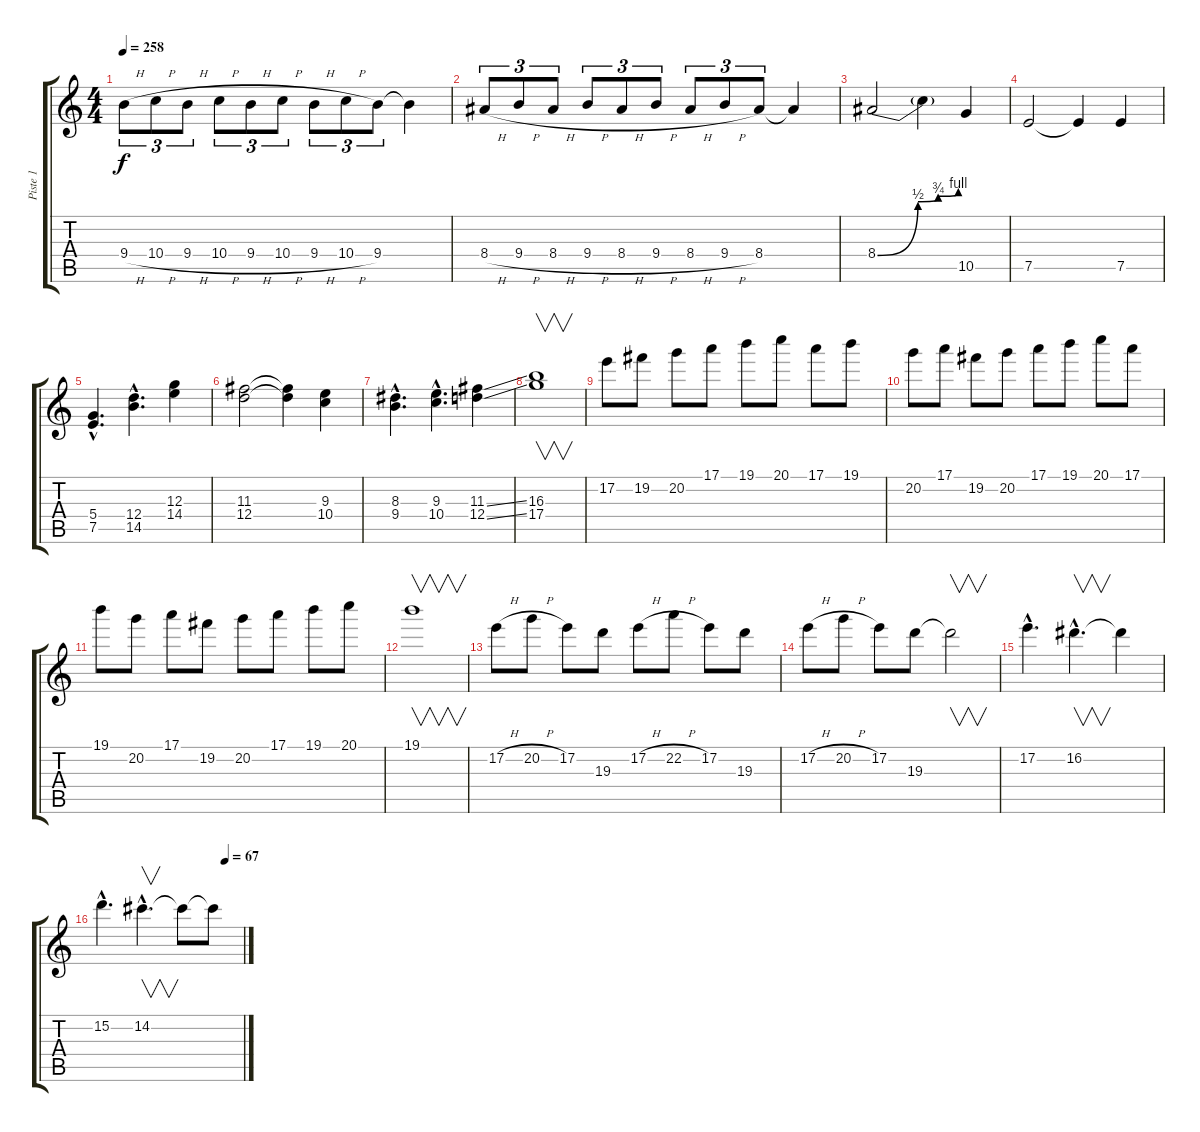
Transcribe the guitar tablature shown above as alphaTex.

\track ("Piste 1" "Piste 1") {instrument acousticguitarnylon}
\staff {score tabs}
\tuning (E4 B3 G3 D3 A2 E2) {hide}
\ts (4 4)
\tempo 258
\clef g2
\ks c
9.4{h}.8{tu (3 2) dy f} 10.4{h}.8{tu (3 2)} 9.4{h}.8{tu (3 2)} 10.4{h}.8{tu (3 2)} 9.4{h}.8{tu (3 2)} 10.4{h}.8{tu (3 2)} 9.4{h}.8{tu (3 2)} 10.4{h}.8{tu (3 2)} 9.4.8{tu (3 2)} 9.4{t}.4 |
8.4{h}.8{tu (3 2)} 9.4{h}.8{tu (3 2)} 8.4{h}.8{tu (3 2)} 9.4{h}.8{tu (3 2)} 8.4{h}.8{tu (3 2)} 9.4{h}.8{tu (3 2)} 8.4{h}.8{tu (3 2)} 9.4{h}.8{tu (3 2)} 8.4.8{tu (3 2)} 8.4{t}.4 |
8.4{be (custom 0 0 30 2 45 3 60 4)}.2 8.4{t}.4 10.5.4 |
7.5.2 7.5{t}.4 7.5.4 |
(5.4{hac} 7.5{hac}).4{d} (12.4{hac} 14.5{hac}).4{d} (12.3 14.4).4 |
(11.3 12.4).2 (11.3{t} 12.4{t}).4 (9.3 10.4).4 |
(8.3{hac} 9.4{hac}).4{d} (9.3{hac} 10.4{hac}).4{d} (11.3{ss} 12.4{ss}).4 |
(16.3 17.4).1{v} |
17.2.8 19.2.8 20.2.8 17.1.8 19.1.8 20.1.8 17.1.8 19.1.8 |
20.2.8 17.1.8 19.2.8 20.2.8 17.1.8 19.1.8 20.1.8 17.1.8 |
19.1.8 20.2.8 17.1.8 19.2.8 20.2.8 17.1.8 19.1.8 20.1.8 |
19.1.1{v} |
17.2{h}.8 20.2{h}.8 17.2.8 19.3.8 17.2{h}.8 22.2{h}.8 17.2.8 19.3.8 |
17.2{h}.8 20.2{h}.8 17.2.8 19.3.8 19.3{t}.2{v} |
17.2{hac}.4{d} 16.2{hac}.4{v d} 16.2{t}.4 |
\tempo (67 0.875)
15.2{hac}.4{d} 14.2{hac}.4{v d} 14.2{t}.8 14.2{t}.8
